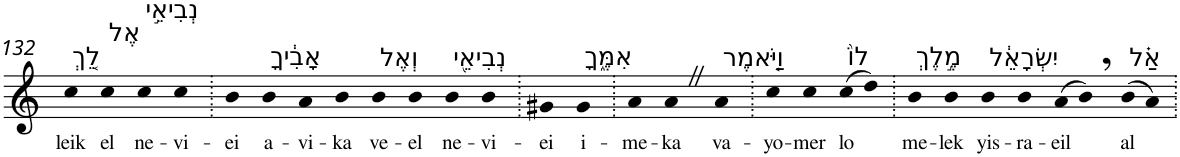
**kern	**text
*part1	*part1
*staff1	*staff1
*I"Piano	*
*I'Pno	*
!!LO:PB:g=z
*clefG2	*
*k[]	*
=132	=132
!LO:TX:a:t=לֵ֚ךְ	!
!	!LO:LY:b
4cc	leik
!LO:TX:a:t=אֶל	!
!	!LO:LY:b
4cc	el
!LO:TX:a:t=נְבִיאֵ֣י	!
!	!LO:LY:b
4cc	ne-
!	!LO:LY:b
4cc	-vi-
=133.	=133.
!	!LO:LY:b
4b	-ei
!LO:TX:a:t=אָבִ֔יךָ	!
!	!LO:LY:b
4b	a-
!	!LO:LY:b
4a	-vi-
!	!LO:LY:b
4b	-ka
!LO:TX:a:t=וְאֶל	!
!	!LO:LY:b
4b	ve-
!	!LO:LY:b
4b	-el
!LO:TX:a:t=נְבִיאֵ֖י	!
!	!LO:LY:b
4b	ne-
!	!LO:LY:b
4b	-vi-
=134.	=134.
!	!LO:LY:b
4g#X	-ei
!LO:TX:a:t=אִמֶּ֑ךָ	!
!	!LO:LY:b
4g#	i-
=135.	=135.
!	!LO:LY:b
4a	-me-
!	!LO:LY:b
4aZ	-ka
!LO:TX:a:t=וַיֹּ֤אמֶר	!
!	!LO:LY:b
4a	va-
=136.	=136.
!	!LO:LY:b
4cc	-yo-
!	!LO:LY:b
4cc	-mer
!LO:TX:a:t=לוֹ֙	!
!	!LO:LY:b
(>8cc	lo
8dd)	.
=137.	=137.
!LO:TX:a:t=מֶ֣לֶךְ	!
!	!LO:LY:b
4b	me-
!	!LO:LY:b
4b	-lek
!LO:TX:a:t=יִשְׂרָאֵ֔ל	!
!	!LO:LY:b
4b	yis-
!	!LO:LY:b
4b	-ra-
!	!LO:LY:b
(>8a	-eil
8b,)	.
!LO:TX:a:t=אַ֗ל	!
!	!LO:LY:b
(>8b	al
8a)	.
=.	=.
*-	*-
